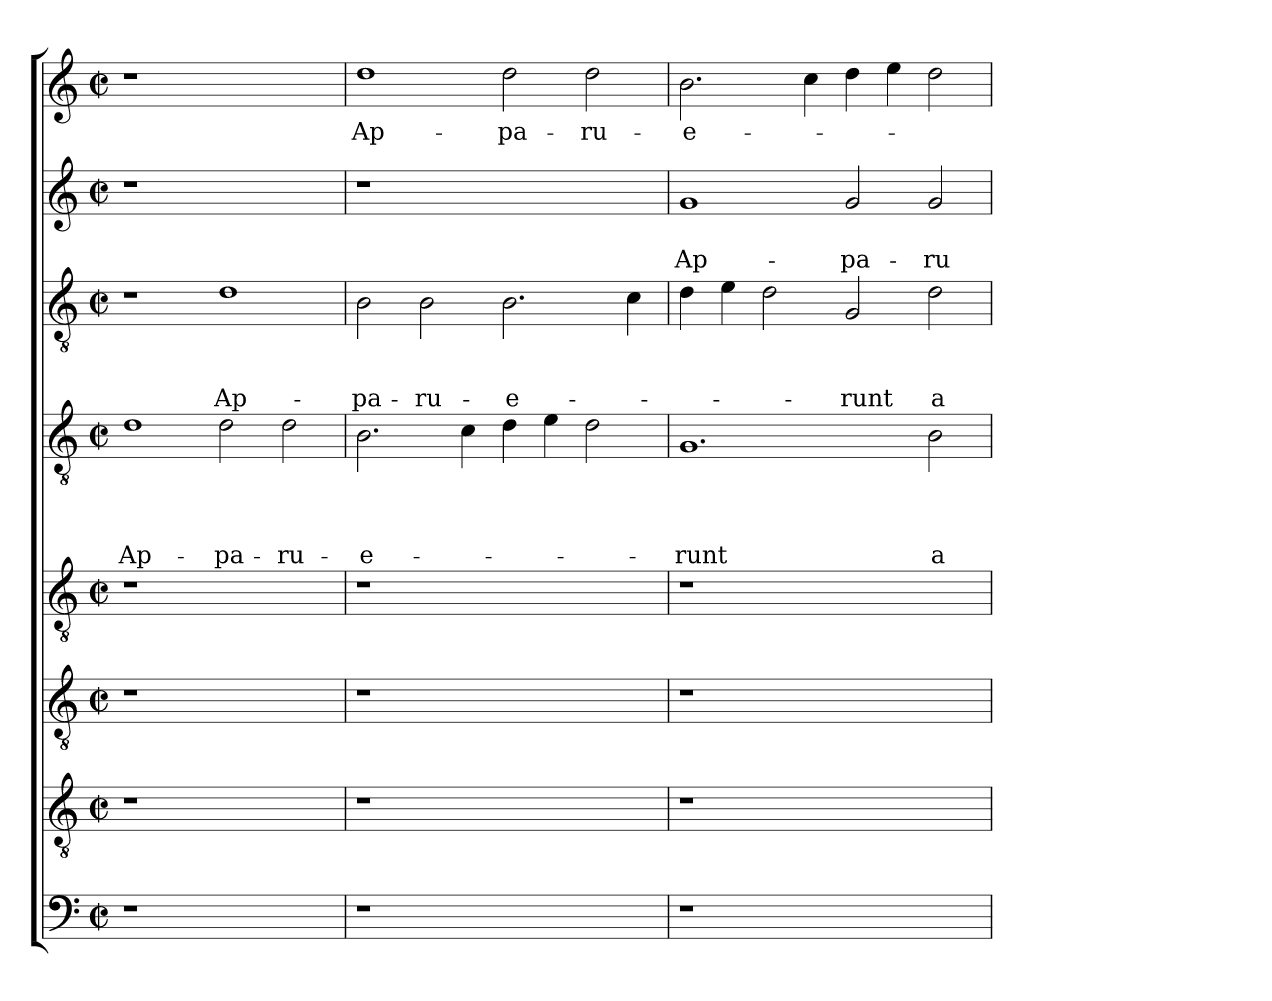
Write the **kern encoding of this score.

**kern	**kern	**kern	**kern	**kern	**text	**text	**text	**text	**kern	**text	**text	**text	**kern	**text	**text	**kern	**text
*part8	*part7	*part6	*part5	*part4	*part4	*part4	*part4	*part4	*part3	*part3	*part3	*part3	*part2	*part2	*part2	*part1	*part1
*staff8	*staff7	*staff6	*staff5	*staff4	*staff4	*staff4	*staff4	*staff4	*staff3	*staff3	*staff3	*staff3	*staff2	*staff2	*staff2	*staff1	*staff1
*clefF4	*clefGv2	*clefGv2	*clefGv2	*clefGv2	*	*	*	*	*clefGv2	*	*	*	*clefG2	*	*	*clefG2	*
*k[]	*k[]	*k[]	*k[]	*k[]	*	*	*	*	*k[]	*	*	*	*k[]	*	*	*k[]	*
*C:	*C:	*C:	*C:	*C:	*	*	*	*	*C:	*	*	*	*C:	*	*	*C:	*
*M2/2	*M2/2	*M2/2	*M2/2	*M2/2	*	*	*	*	*M2/2	*	*	*	*M2/2	*	*	*M2/2	*
*met(c|)	*met(c|)	*met(c|)	*met(c|)	*met(c|)	*	*	*	*	*met(c|)	*	*	*	*met(c|)	*	*	*met(c|)	*
=1	=1	=1	=1	=1	=1	=1	=1	=1	=1	=1	=1	=1	=1	=1	=1	=1	=1
!	!	!	!	!	!	!	!	!LO:LY:b	!	!	!	!	!	!	!	!	!
1r	1r	1r	1r	1d	.	.	.	Ap-	1r	.	.	.	1r	.	.	1r	.
!	!	!	!	!	!	!	!	!LO:LY:b	!	!	!	!LO:LY:b	!	!	!	!	!
1ryy	1ryy	1ryy	1ryy	2d\	.	.	.	-pa-	1d	.	.	Ap-	1ryy	.	.	1ryy	.
!	!	!	!	!	!	!	!	!LO:LY:b	!	!	!	!	!	!	!	!	!
.	.	.	.	2d\	.	.	.	-ru-	.	.	.	.	.	.	.	.	.
=2	=2	=2	=2	=2	=2	=2	=2	=2	=2	=2	=2	=2	=2	=2	=2	=2	=2
!	!	!	!	!	!	!	!	!LO:LY:b	!	!	!	!LO:LY:b	!	!	!	!	!LO:LY:b
1r	1r	1r	1r	2.B\	.	.	.	-e-	2B\	.	.	-pa-	1r	.	.	1dd	Ap-
!	!	!	!	!	!	!	!	!	!	!	!	!LO:LY:b	!	!	!	!	!
.	.	.	.	.	.	.	.	.	2B\	.	.	-ru-	.	.	.	.	.
.	.	.	.	4c\	.	.	.	.	.	.	.	.	.	.	.	.	.
!	!	!	!	!	!	!	!	!	!	!	!	!LO:LY:b	!	!	!	!	!LO:LY:b
1ryy	1ryy	1ryy	1ryy	4d\	.	.	.	.	2.B\	.	.	-e-	1ryy	.	.	2dd\	-pa-
.	.	.	.	4e\	.	.	.	.	.	.	.	.	.	.	.	.	.
!	!	!	!	!	!	!	!	!	!	!	!	!	!	!	!	!	!LO:LY:b
.	.	.	.	2d\	.	.	.	.	.	.	.	.	.	.	.	2dd\	-ru-
.	.	.	.	.	.	.	.	.	4c\	.	.	.	.	.	.	.	.
=3	=3	=3	=3	=3	=3	=3	=3	=3	=3	=3	=3	=3	=3	=3	=3	=3	=3
!	!	!	!	!	!	!	!	!LO:LY:b	!	!	!	!	!	!	!LO:LY:b	!	!LO:LY:b
1r	1r	1r	1r	1.G	.	.	.	-runt	4d\	.	.	.	1g	.	Ap-	2.b\	-e-
.	.	.	.	.	.	.	.	.	4e\	.	.	.	.	.	.	.	.
.	.	.	.	.	.	.	.	.	2d\	.	.	.	.	.	.	.	.
.	.	.	.	.	.	.	.	.	.	.	.	.	.	.	.	4cc\	.
!	!	!	!	!	!	!	!	!	!	!	!	!LO:LY:b	!	!	!LO:LY:b	!	!
1ryy	1ryy	1ryy	1ryy	.	.	.	.	.	2G/	.	.	-runt	2g/	.	-pa-	4dd\	.
.	.	.	.	.	.	.	.	.	.	.	.	.	.	.	.	4ee\	.
!	!	!	!	!	!	!	!	!LO:LY:b	!	!	!	!LO:LY:b	!	!	!LO:LY:b	!	!
.	.	.	.	2B\	.	.	.	a-	2d\	.	.	a-	2g/	.	-ru-	2dd\	.
=	=	=	=	=	=	=	=	=	=	=	=	=	=	=	=	=	=
*-	*-	*-	*-	*-	*-	*-	*-	*-	*-	*-	*-	*-	*-	*-	*-	*-	*-
